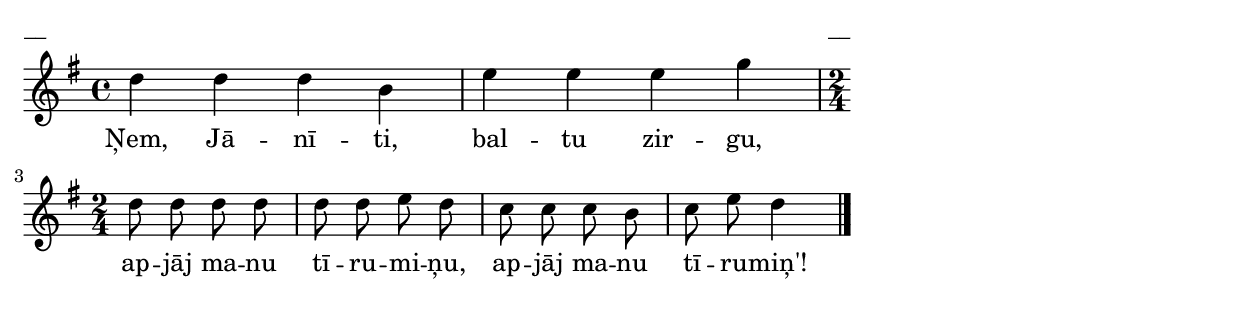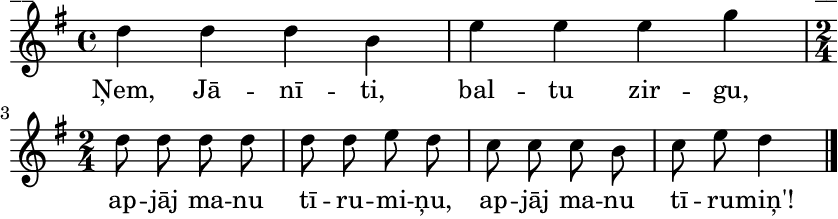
\version "2.13.18"
#(ly:set-option 'crop #t)

\paper {
line-width = 14\cm
left-margin = 0.4\cm
between-system-padding = 0.1\cm
between-system-space = 0.1\cm
}
% SBTZK, p.4
\layout {
indent = #0
ragged-last = ##f
}


voiceA = \relative c' {
\clef "treble"
\key g \major
\time 4/4
d'4 d d b | e4 e e g |
\time 2/4
d8 d d d | d8 d e d | c8 c c b | c8 e d4  

\bar"|."
}

lyricA = \lyricmode {
Ņem, Jā -- nī -- ti, bal -- tu zir -- gu, ap -- jāj ma -- nu 
tī -- ru -- mi -- ņu, ap -- jāj ma -- nu tī -- ru -- miņ'!

}


fullScore = <<
%\new ChordNames { \chordsA }
\new Staff {
<<
\new Voice = "voiceA" { \oneVoice \autoBeamOff \voiceA }
\new Lyrics \lyricsto "voiceA"  \lyricA
%\new Voice = "voiceB" { \voiceTwo \autoBeamOff \voiceB }
>>
}
>>



\score {
\fullScore
\header { piece = "__" opus = "__" }
}
\markup { \with-color #(x11-color 'white) \sans \smaller "__" }
\score {
\unfoldRepeats
\fullScore
\midi {
\context { \Staff \remove "Staff_performer" }
\context { \Voice \consists "Staff_performer" }
}
}


